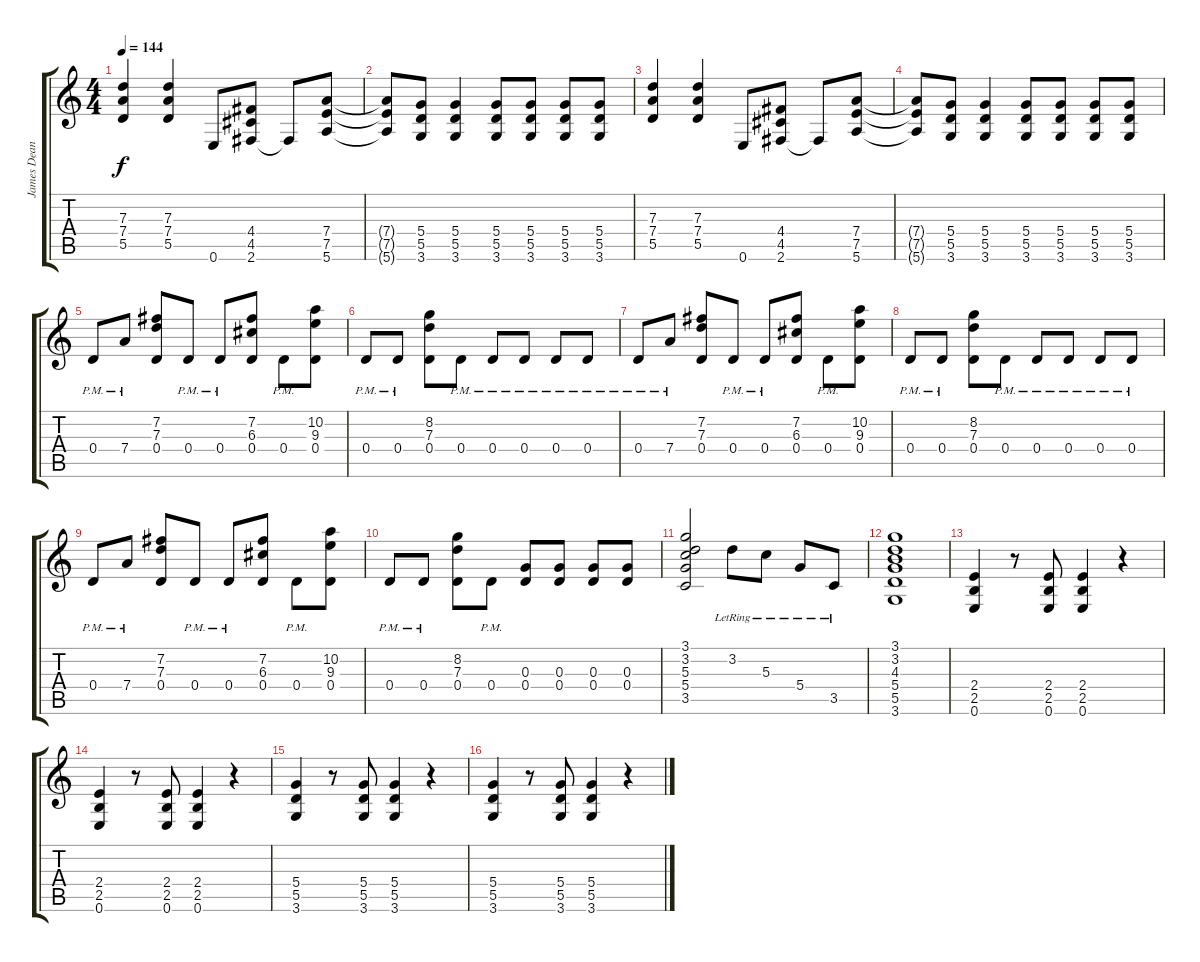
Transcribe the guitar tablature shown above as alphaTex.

\track ("James Dean Bradfield" "James Dean") {instrument overdrivenguitar}
\staff {score tabs}
\tuning (E4 B3 G3 D3 A2 E2) {hide}
\ts (4 4)
\tempo 144
\clef g2
\ks c
(7.3 7.4 5.5).4{dy f} (7.3 7.4 5.5).4 0.6.8 (4.4 4.5 2.6).8 2.6{t}.8 (7.4 7.5 5.6).8 |
(7.4{t} 7.5{t} 5.6{t}).8 (5.4 5.5 3.6).8 (5.4 5.5 3.6).4 (5.4 5.5 3.6).8 (5.4 5.5 3.6).8 (5.4 5.5 3.6).8 (5.4 5.5 3.6).8 |
(7.3 7.4 5.5).4 (7.3 7.4 5.5).4 0.6.8 (4.4 4.5 2.6).8 2.6{t}.8 (7.4 7.5 5.6).8 |
(7.4{t} 7.5{t} 5.6{t}).8 (5.4 5.5 3.6).8 (5.4 5.5 3.6).4 (5.4 5.5 3.6).8 (5.4 5.5 3.6).8 (5.4 5.5 3.6).8 (5.4 5.5 3.6).8 |
0.4{pm}.8 7.4{pm}.8 (7.2 7.3 0.4).8 0.4{pm}.8 0.4{pm}.8 (7.2 6.3 0.4).8 0.4{pm}.8 (10.2 9.3 0.4).8 |
0.4{pm}.8 0.4{pm}.8 (8.2 7.3 0.4).8 0.4{pm}.8 0.4{pm}.8 0.4{pm}.8 0.4{pm}.8 0.4{pm}.8 |
0.4{pm}.8 7.4{pm}.8 (7.2 7.3 0.4).8 0.4{pm}.8 0.4{pm}.8 (7.2 6.3 0.4).8 0.4{pm}.8 (10.2 9.3 0.4).8 |
0.4{pm}.8 0.4{pm}.8 (8.2 7.3 0.4).8 0.4{pm}.8 0.4{pm}.8 0.4{pm}.8 0.4{pm}.8 0.4{pm}.8 |
0.4{pm}.8 7.4{pm}.8 (7.2 7.3 0.4).8 0.4{pm}.8 0.4{pm}.8 (7.2 6.3 0.4).8 0.4{pm}.8 (10.2 9.3 0.4).8 |
0.4{pm}.8 0.4{pm}.8 (8.2 7.3 0.4).8 0.4{pm}.8 (0.3 0.4).8 (0.3 0.4).8 (0.3 0.4).8 (0.3 0.4).8 |
(3.1 3.2 5.3 5.4 3.5).2 3.2{lr}.8 5.3{lr}.8 5.4{lr}.8 3.5{lr}.8 |
(3.1 3.2 4.3 5.4 5.5 3.6).1 |
(2.4 2.5 0.6).4 r.8 (2.4 2.5 0.6).8 (2.4 2.5 0.6).4 r.4 |
(2.4 2.5 0.6).4 r.8 (2.4 2.5 0.6).8 (2.4 2.5 0.6).4 r.4 |
(5.4 5.5 3.6).4 r.8 (5.4 5.5 3.6).8 (5.4 5.5 3.6).4 r.4 |
(5.4 5.5 3.6).4 r.8 (5.4 5.5 3.6).8 (5.4 5.5 3.6).4 r.4
